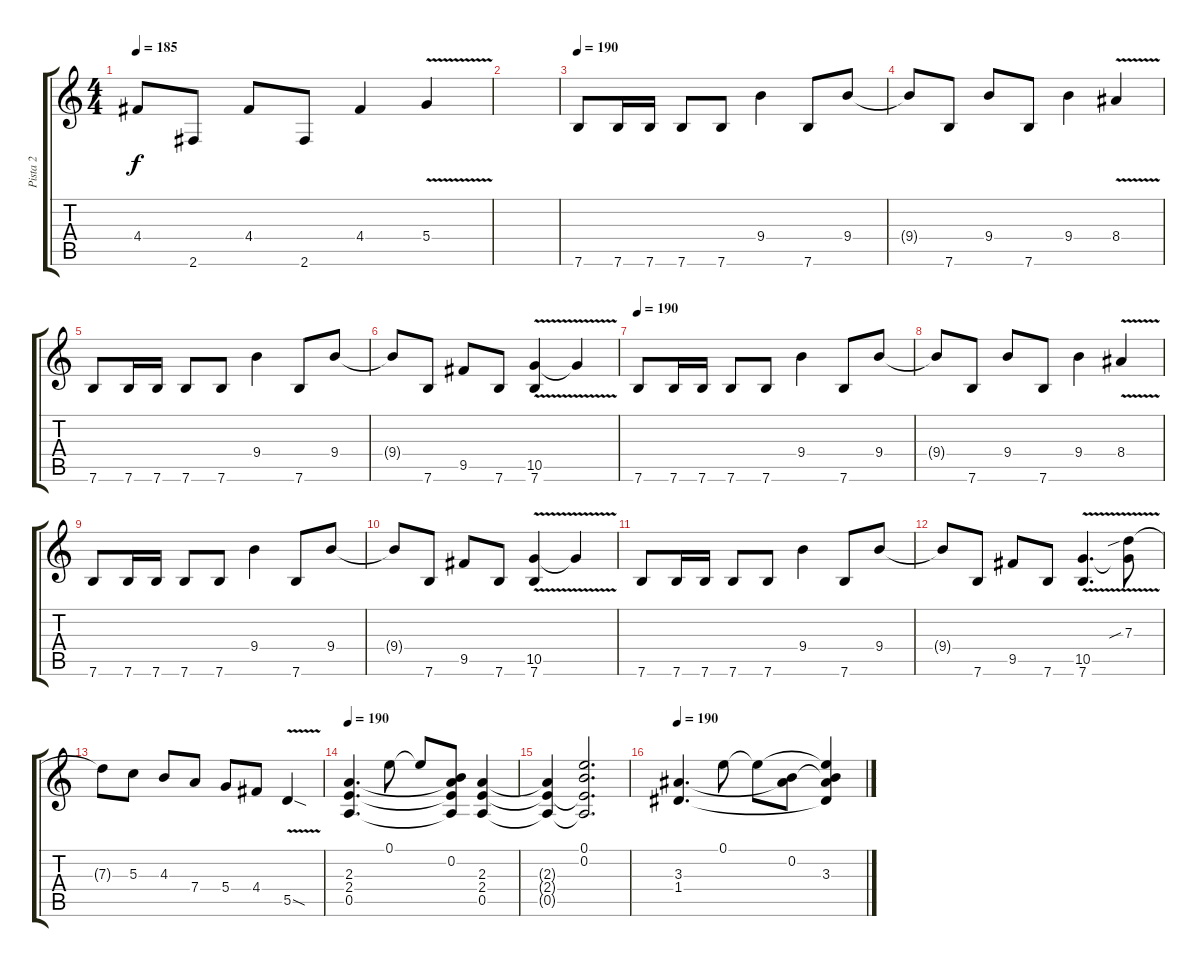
\track ("Pista 2" "Pista 2") {instrument overdrivenguitar}
\staff {score tabs}
\tuning (E4 B3 G3 D3 A2 E2) {hide}
\ts (4 4)
\tempo 185
\clef g2
\ks c
4.4{t}.8{dy f} 2.6.8 4.4.8 2.6.8 4.4.4 5.4{v}.4 |
|
\tempo 190
7.6.8 7.6.16 7.6.16 7.6.8 7.6.8 9.4.4 7.6.8 9.4.8 |
9.4{t}.8 7.6.8 9.4.8 7.6.8 9.4.4 8.4{v}.4 |
7.6.8 7.6.16 7.6.16 7.6.8 7.6.8 9.4.4 7.6.8 9.4.8 |
9.4{t}.8 7.6.8 9.5.8 7.6.8 (10.5{v} 7.6).4 10.5{t}.4 |
\tempo 190
7.6.8 7.6.16 7.6.16 7.6.8 7.6.8 9.4.4 7.6.8 9.4.8 |
9.4{t}.8 7.6.8 9.4.8 7.6.8 9.4.4 8.4{v}.4 |
7.6.8 7.6.16 7.6.16 7.6.8 7.6.8 9.4.4 7.6.8 9.4.8 |
9.4{t}.8 7.6.8 9.5.8 7.6.8 (10.5{v} 7.6).4 10.5{t}.4 |
7.6.8 7.6.16 7.6.16 7.6.8 7.6.8 9.4.4 7.6.8 9.4.8 |
9.4{t}.8 7.6.8 9.5.8 7.6.8 (10.5{v} 7.6).4{d} (7.3{sib} 10.5{t}).8 |
7.3{t}.8 5.3.8 4.3.8 7.4.8 5.4.8 4.4.8 5.5{v sod}.4 |
\tempo 190
(2.3 2.4 0.5).4{d} 0.1.8 0.1{t}.8 (0.2 2.3{t} 2.4{t} 0.5{t}).8 (2.3 2.4 0.5).4 |
(2.3{t} 2.4{t} 0.5{t}).4 (0.1 0.2 2.4{t} 0.5{t}).2{d} |
\tempo 190
(3.3 1.4).4{d} 0.1.8 0.1{t}.8 (0.2 3.3{t}).8 (0.1{t} 0.2{t} 3.3 1.4{t}).4
